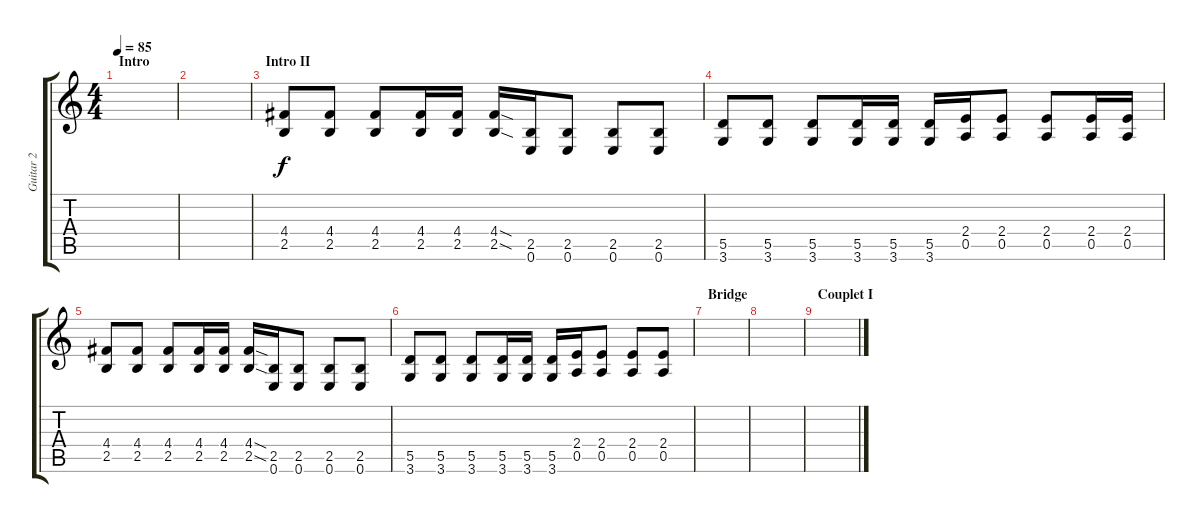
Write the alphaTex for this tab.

\track ("Guitar 2" "Guitar 2") {instrument distortionguitar}
\staff {score tabs}
\tuning (E4 B3 G3 D3 A2 E2) {hide}
\ts (4 4)
\section ("" "Intro")
\tempo 85
\clef g2
\ks c
|
|
\section ("" "Intro II")
(4.4 2.5).8 (4.4 2.5).8 (4.4 2.5).8 (4.4 2.5).16 (4.4 2.5).16 (4.4{sod} 2.5{sod}).16 (2.5 0.6).16 (2.5 0.6).8 (2.5 0.6).8 (2.5 0.6).8 |
(5.5 3.6).8 (5.5 3.6).8 (5.5 3.6).8 (5.5 3.6).16 (5.5 3.6).16 (5.5 3.6).16 (2.4 0.5).16 (2.4 0.5).8 (2.4 0.5).8 (2.4 0.5).16 (2.4 0.5).16 |
(4.4 2.5).8 (4.4 2.5).8 (4.4 2.5).8 (4.4 2.5).16 (4.4 2.5).16 (4.4{sod} 2.5{sod}).16 (2.5 0.6).16 (2.5 0.6).8 (2.5 0.6).8 (2.5 0.6).8 |
(5.5 3.6).8 (5.5 3.6).8 (5.5 3.6).8 (5.5 3.6).16 (5.5 3.6).16 (5.5 3.6).16 (2.4 0.5).16 (2.4 0.5).8 (2.4 0.5).8 (2.4 0.5).8 |
\section ("" "Bridge")
|
|
\section ("" "Couplet I")
